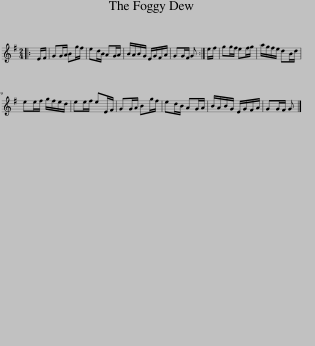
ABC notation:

X:1
L:1/8
M:2/4
I:linebreak $
K:G
V:1 treble
V:1
|: E/F/ | GG/A/ Bg/f/ | ed/B/ AG/A/ | B/A/B/G/ E/G/F/A/ | GG/F/ G :| %5
 e/f/ | gg/f/ ef/g/ | a/g/f/e/ dB/d/ |$ ee/f/ g/f/e/d/ | ee/f/ eE/F/ | %10
 GG/A/ Bg/f/ | ed/B/ AG/A/ | B/A/B/G/ E/G/F/A/ | GG/F/ G |] %14
